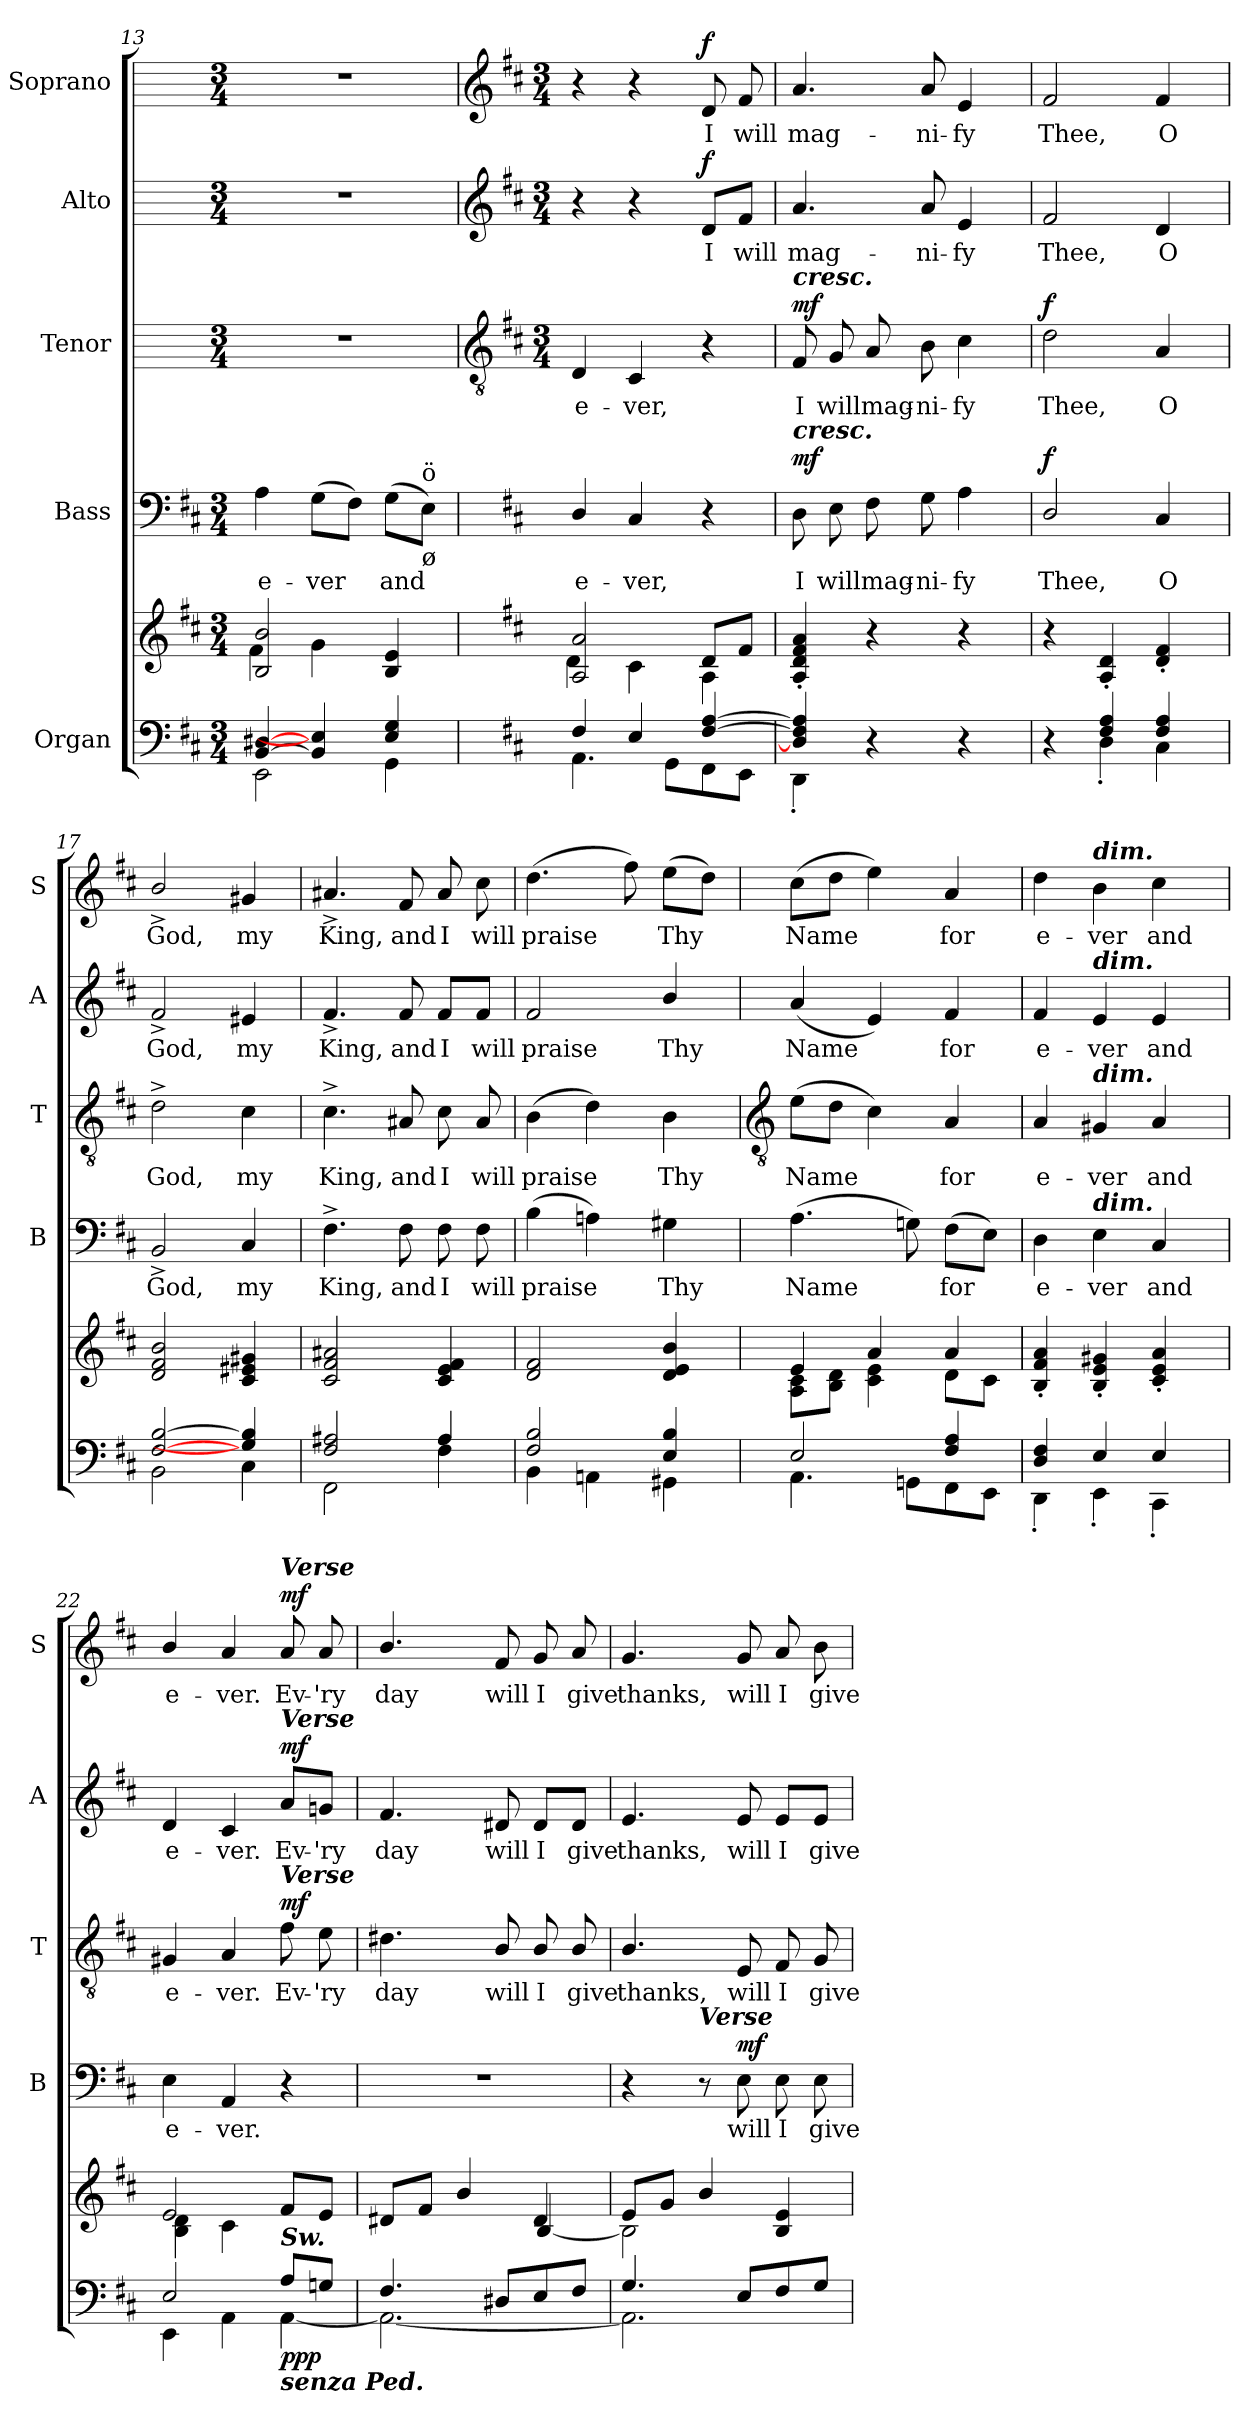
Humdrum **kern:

**kern	**kern	**dynam	**kern	**text	**dynam	**kern	**text	**dynam	**kern	**text	**dynam	**kern	**text	**dynam
*part5	*part5	*part5	*part4	*part4	*part4	*part3	*part3	*part3	*part2	*part2	*part2	*part1	*part1	*part1
*staff6	*staff5	*staff5/6	*staff4	*staff4	*staff4	*staff3	*staff3	*staff3	*staff2	*staff2	*staff2	*staff1	*staff1	*staff1
*I"Organ	*	*	*I"Bass	*	*	*I"Tenor	*	*	*I"Alto	*	*	*I"Soprano	*	*
*	*	*	*I'B	*	*	*I'T	*	*	*I'A	*	*	*I'S	*	*
*clefF4	*clefG2	*	*clefF4	*	*	*	*	*	*	*	*	*	*	*
*k[f#c#]	*k[f#c#]	*	*k[f#c#]	*	*	*	*	*	*	*	*	*	*	*
*D:	*D:	*	*D:	*	*	*	*	*	*	*	*	*	*	*
*M3/4	*M3/4	*	*M3/4	*	*	*M3/4	*	*	*M3/4	*	*	*M3/4	*	*
=13	=13	=13	=13	=13	=13	=13	=13	=13	=13	=13	=13	=13	=13	=13
*^	*^	*	*	*	*	*	*	*	*	*	*	*	*	*
!	!	!	!	!	!	!LO:LY:b	!	!	!	!	!	!	!	!	!	!
[4BB/ [4D#X/	2EE\	2B/ 2b/	4f#\	.	4A	e-	.	2.r	.	.	2.r	.	.	2.r	.	.
!	!	!	!	!	!	!LO:LY:b	!	!	!	!	!	!	!	!	!	!
4BB/] 4E/]	.	.	4g\	.	(>8GL	-ver	.	.	.	.	.	.	.	.	.	.
.	.	.	.	.	8F#J)	.	.	.	.	.	.	.	.	.	.	.
!	!	!	!	!	!	!LO:LY:b	!	!	!	!	!	!	!	!	!	!
4E/ 4G/	4GG\	4B/ 4e/	4ryy	.	(>8GL	and	.	.	.	.	.	.	.	.	.	.
!	!	!	!	!	!LO:TX:b:t=ø	!	!	!	!	!	!	!	!	!	!	!
!	!	!	!	!	!LO:TX:a:t=ö	!	!	!	!	!	!	!	!	!	!	!
.	.	.	.	.	8EJ)	.	.	.	.	.	.	.	.	.	.	.
!!LO:LB:g=z
=14	=14	=14	=14	=14	=14	=14	=14	=14	=14	=14	=14	=14	=14	=14	=14	=14
*	*	*	*	*	*	*	*	*clefGv2	*	*	*clefG2	*	*	*clefG2	*	*
*	*	*	*	*	*	*	*	*k[f#c#]	*	*	*k[f#c#]	*	*	*k[f#c#]	*	*
*	*	*	*	*	*	*	*	*D:	*	*	*D:	*	*	*D:	*	*
*	*	*	*	*	*	*	*	*M3/4	*	*	*M3/4	*	*	*M3/4	*	*
!	!	!	!	!	!	!LO:LY:b	!	!	!LO:LY:b	!	!	!	!	!	!	!
4F#/	4.AA\	2A/ 2a/	4d\	.	4D/	e-	.	4D	e-	.	4r	.	.	4r	.	.
!	!	!	!	!	!	!LO:LY:b	!	!	!LO:LY:b	!	!	!	!	!	!	!
4E/	.	.	4c#\	.	4C#	-ver,	.	4C#	-ver,	.	4r	.	.	4r	.	.
.	8GG\L	.	.	.	.	.	.	.	.	.	.	.	.	.	.	.
!	!	!	!	!	!	!	!	!	!	!	!	!LO:LY:b	!LO:DY:b	!	!LO:LY:b	!LO:DY:b
[4F#/ [4A/	8FF#\	8d/L	4A\	.	4r	.	.	4r	.	.	8d/L	I	f	8d	I	f
!	!	!	!	!	!	!	!	!	!	!	!	!LO:LY:b	!	!	!LO:LY:b	!
.	8EE\J	8f#/J	.	.	.	.	.	.	.	.	8f#/J	will	.	8f#	will	.
=15	=15	=15	=15	=15	=15	=15	=15	=15	=15	=15	=15	=15	=15	=15	=15	=15
!	!	!	!	!	!	!	!	!LO:TX:a:Bi:t=cresc.	!	!	!	!	!	!	!	!
!	!	!	!	!	!LO:TX:a:Bi:t=cresc.	!	!	!	!	!	!	!	!	!	!	!
!	!	!	!	!	!	!LO:LY:b	!LO:DY:b	!	!LO:LY:b	!LO:DY:b	!	!LO:LY:b	!	!	!LO:LY:b	!
4Dn/] 4F#/] 4A/]	4DD'\	4A/' 4d/' 4f#/' 4a/'	2ryy	.	8D	I	mf	8F#	I	mf	4.a	mag-	.	4.a	mag-	.
!	!	!	!	!	!	!LO:LY:b	!	!	!LO:LY:b	!	!	!	!	!	!	!
.	.	.	.	.	8E	will	.	8G	will	.	.	.	.	.	.	.
!	!	!	!	!	!	!LO:LY:b	!	!	!LO:LY:b	!	!	!	!	!	!	!
2ryy	4r	4r	.	.	8F#	mag-	.	8A	mag-	.	.	.	.	.	.	.
!	!	!	!	!	!	!LO:LY:b	!	!	!LO:LY:b	!	!	!LO:LY:b	!	!	!LO:LY:b	!
.	.	.	.	.	8G	-ni-	.	8B	-ni-	.	8a	-ni-	.	8a	-ni-	.
!	!	!	!	!	!	!LO:LY:b	!	!	!LO:LY:b	!	!	!LO:LY:b	!	!	!LO:LY:b	!
.	4r	4r	8ryy	.	4A	-fy	.	4c#	-fy	.	4e	-fy	.	4e	-fy	.
.	.	.	8ryy	.	.	.	.	.	.	.	.	.	.	.	.	.
=16	=16	=16	=16	=16	=16	=16	=16	=16	=16	=16	=16	=16	=16	=16	=16	=16
!	!	!	!	!	!	!LO:LY:b	!LO:DY:b	!	!LO:LY:b	!LO:DY:b	!	!LO:LY:b	!	!	!LO:LY:b	!
4ryy	4r	4r	2ryy	.	2D/	Thee,	f	2d	Thee,	f	2f#	Thee,	.	2f#	Thee,	.
4F#/ 4A/	4D'\	4A/' 4d/'	.	.	.	.	.	.	.	.	.	.	.	.	.	.
!	!	!	!	!	!	!LO:LY:b	!	!	!LO:LY:b	!	!	!LO:LY:b	!	!	!LO:LY:b	!
4F#/ 4A/	4C#\	4d/' 4f#/'	8ryy	.	4C#	O	.	4A	O	.	4d	O	.	4f#	O	.
.	.	.	8ryy	.	.	.	.	.	.	.	.	.	.	.	.	.
=17	=17	=17	=17	=17	=17	=17	=17	=17	=17	=17	=17	=17	=17	=17	=17	=17
!	!	!	!	!	!	!LO:LY:b	!	!	!LO:LY:b	!	!	!LO:LY:b	!	!	!LO:LY:b	!
[2F#/ [2B/	2BB\	2d/ 2f#/ 2b/	2.ryy	.	2BB^	God,	.	2d^	God,	.	2f#^	God,	.	2b^/	God,	.
!	!	!	!	!	!	!LO:LY:b	!	!	!LO:LY:b	!	!	!LO:LY:b	!	!	!LO:LY:b	!
4G#/] 4B/]	4C#\	4c#/ 4e#X/ 4g#X/	.	.	4C#	my	.	4c#	my	.	4e#X	my	.	4g#X	my	.
=18	=18	=18	=18	=18	=18	=18	=18	=18	=18	=18	=18	=18	=18	=18	=18	=18
!	!	!	!	!	!	!LO:LY:b	!	!	!LO:LY:b	!	!	!LO:LY:b	!	!	!LO:LY:b	!
2F#/ 2A#X/	2FF#\	2c#/ 2f#/ 2a#X/	2ryy	.	4.F#^	King,	.	4.c#^	King,	.	4.f#^	King,	.	4.a#X^	King,	.
!	!	!	!	!	!	!LO:LY:b	!	!	!LO:LY:b	!	!	!LO:LY:b	!	!	!LO:LY:b	!
.	.	.	.	.	8F#	and	.	8A#X	and	.	8f#	and	.	8f#	and	.
!	!	!	!	!	!	!LO:LY:b	!	!	!LO:LY:b	!	!	!LO:LY:b	!	!	!LO:LY:b	!
4A#/	4F#\	4c#/ 4e/ 4f#/	8ryy	.	8F#	I	.	8c#	I	.	8f#/L	I	.	8a#	I	.
!	!	!	!	!	!	!LO:LY:b	!	!	!LO:LY:b	!	!	!LO:LY:b	!	!	!LO:LY:b	!
.	.	.	8ryy	.	8F#	will	.	8A#	will	.	8f#/J	will	.	8cc#	will	.
=19	=19	=19	=19	=19	=19	=19	=19	=19	=19	=19	=19	=19	=19	=19	=19	=19
!	!	!	!	!	!	!LO:LY:b	!	!	!LO:LY:b	!	!	!LO:LY:b	!	!	!LO:LY:b	!
2F#/ 2B/	4BB\	2d/ 2f#/	2ryy	.	(>4B	praise	.	(>4B	praise	.	2f#	praise	.	(>4.dd	praise	.
.	4AAn\	.	.	.	4An)	.	.	4d)	.	.	.	.	.	.	.	.
.	.	.	.	.	.	.	.	.	.	.	.	.	.	8ff#)	.	.
!	!	!	!	!	!	!LO:LY:b	!	!	!LO:LY:b	!	!	!LO:LY:b	!	!	!LO:LY:b	!
4E/ 4B/	4GG#X\	4d/ 4e/ 4b/	8ryy	.	4G#X	Thy	.	4B	Thy	.	4b/	Thy	.	(>8eeL	Thy	.
.	.	.	8ryy	.	.	.	.	.	.	.	.	.	.	8ddJ)	.	.
!!LO:LB:g=z
=20	=20	=20	=20	=20	=20	=20	=20	=20	=20	=20	=20	=20	=20	=20	=20	=20
*	*	*	*	*	*	*	*	*clefGv2	*	*	*	*	*	*	*	*
!	!	!	!	!	!	!LO:LY:b	!	!	!LO:LY:b	!	!	!LO:LY:b	!	!	!LO:LY:b	!
2E/	4.AA\	4e/	8A\ 8c#\L	.	(>4.A	Name	.	(>8eL	Name	.	(<4a	Name	.	(>8cc#L	Name	.
.	.	.	8B\ 8d\J	.	.	.	.	8dJ	.	.	.	.	.	8ddJ	.	.
.	.	4a/	4c#\ 4e\	.	.	.	.	4c#)	.	.	4e)	.	.	4ee)	.	.
.	8GGn\L	.	.	.	8Gn)	.	.	.	.	.	.	.	.	.	.	.
!	!	!	!	!	!	!LO:LY:b	!	!	!LO:LY:b	!	!	!LO:LY:b	!	!	!LO:LY:b	!
4F#/ 4A/	8FF#\	4a/	8d\L	.	(>8F#L	for	.	4A	for	.	4f#	for	.	4a	for	.
.	8EE\J	.	8c#\J	.	8EJ)	.	.	.	.	.	.	.	.	.	.	.
=21	=21	=21	=21	=21	=21	=21	=21	=21	=21	=21	=21	=21	=21	=21	=21	=21
!	!	!	!	!	!	!LO:LY:b	!	!	!LO:LY:b	!	!	!LO:LY:b	!	!	!LO:LY:b	!
4D/ 4F#/	4DD'\	4B/' 4f#/' 4a/'	2ryy	.	4D	e-	.	4A	e-	.	4f#	e-	.	4dd	e-	.
!	!	!	!	!	!	!	!	!	!	!	!	!	!	!LO:TX:a:Bi:t=dim.	!	!
!	!	!	!	!	!	!	!	!	!	!	!LO:TX:a:Bi:t=dim.	!	!	!	!	!
!	!	!	!	!	!	!	!	!LO:TX:a:Bi:t=dim.	!	!	!	!	!	!	!	!
!	!	!	!	!	!LO:TX:a:Bi:t=dim.	!	!	!	!	!	!	!	!	!	!	!
!	!	!	!	!	!	!LO:LY:b	!	!	!LO:LY:b	!	!	!LO:LY:b	!	!	!LO:LY:b	!
4E/	4EE'\	4B/' 4e/' 4g#X/'	.	.	4E	-ver	.	4G#X	-ver	.	4e	-ver	.	4b	-ver	.
!	!	!	!	!	!	!LO:LY:b	!	!	!LO:LY:b	!	!	!LO:LY:b	!	!	!LO:LY:b	!
4E/	4CC#'\	4c#/' 4e/' 4a/'	8ryy	.	4C#	and	.	4A	and	.	4e	and	.	4cc#	and	.
.	.	.	8ryy	.	.	.	.	.	.	.	.	.	.	.	.	.
=22	=22	=22	=22	=22	=22	=22	=22	=22	=22	=22	=22	=22	=22	=22	=22	=22
!	!	!	!	!	!	!LO:LY:b	!	!	!LO:LY:b	!	!	!LO:LY:b	!	!	!LO:LY:b	!
2E/	4EE\	2e/	4B\ 4d\	.	4E	e-	.	4G#X	e-	.	4d	e-	.	4b/	e-	.
!	!	!	!	!	!	!LO:LY:b	!	!	!LO:LY:b	!	!	!LO:LY:b	!	!	!LO:LY:b	!
.	4AA\	.	4c#\	.	4AA	-ver.	.	4A	-ver.	.	4c#	-ver.	.	4a	-ver.	.
!	!	!	!	!	!	!	!	!	!	!	!	!	!	!LO:TX:a:Bi:t=Verse	!	!
!	!	!	!	!	!	!	!	!	!	!	!LO:TX:a:Bi:t=Verse	!	!	!	!	!
!	!	!	!	!	!	!	!	!LO:TX:a:Bi:t=Verse	!	!	!	!	!	!	!	!
!LO:TX:a:Bi:t=Sw.	!	!	!	!	!	!	!	!	!	!	!	!	!	!	!	!
!LO:TX:b:Bi:t=senza Ped.	!	!	!	!	!	!	!	!	!	!	!	!	!	!	!	!
!	!	!	!	!LO:DY:b=2	!	!	!	!	!LO:LY:b	!	!	!LO:LY:b	!	!	!LO:LY:b	!
!	!	!	!	!LO:DY:n=1:b=2	!	!	!	!	!	!	!	!	!	!	!	!
!	!	!	!	!LO:DY:n=2:b	!	!	!	!	!	!LO:DY:b	!	!	!LO:DY:b	!	!	!LO:DY:b
8A/L	[4AA\	8f#/L	4ryy	p p p	4r	.	.	8f#	Ev-	mf	8a/L	Ev-	mf	8a	Ev-	mf
!	!	!	!	!	!	!	!	!	!LO:LY:b	!	!	!LO:LY:b	!	!	!LO:LY:b	!
8Gn/J	.	8e/J	.	.	.	.	.	8e	-'ry	.	8gn/J	-'ry	.	8a	-'ry	.
=23	=23	=23	=23	=23	=23	=23	=23	=23	=23	=23	=23	=23	=23	=23	=23	=23
!	!	!	!	!	!LO:N:vis=1	!	!	!	!LO:LY:b	!	!	!LO:LY:b	!	!	!LO:LY:b	!
4.F#/	2.AA\_	8d#X/L	2ryy	.	2.r	.	.	4.d#X\	day	.	4.f#/	day	.	4.b/	day	.
.	.	8f#/J	.	.	.	.	.	.	.	.	.	.	.	.	.	.
.	.	4b/	.	.	.	.	.	.	.	.	.	.	.	.	.	.
!	!	!	!	!	!	!	!	!	!LO:LY:b	!	!	!LO:LY:b	!	!	!LO:LY:b	!
8D#X/L	.	.	.	.	.	.	.	8B/	will	.	8d#X/	will	.	8f#/	will	.
!	!	!	!	!	!	!	!	!	!LO:LY:b	!	!	!LO:LY:b	!	!	!LO:LY:b	!
8E/	.	4d#/	[4B/	.	.	.	.	8B/	I	.	8d#/L	I	.	8g	I	.
!	!	!	!	!	!	!	!	!	!LO:LY:b	!	!	!LO:LY:b	!	!	!LO:LY:b	!
8F#/J	.	.	.	.	.	.	.	8B/	give	.	8d#/J	give	.	8a	give	.
=24	=24	=24	=24	=24	=24	=24	=24	=24	=24	=24	=24	=24	=24	=24	=24	=24
!	!	!	!	!	!	!	!	!	!LO:LY:b	!	!	!LO:LY:b	!	!	!LO:LY:b	!
4.G/	2.AA\]	8e/L	2B\]	.	4r	.	.	4.B/	thanks,	.	4.e	thanks,	.	4.g	thanks,	.
.	.	8g/J	.	.	.	.	.	.	.	.	.	.	.	.	.	.
!	!	!	!	!	!LO:TX:a:Bi:t=Verse	!	!	!	!	!	!	!	!	!	!	!
.	.	4b/	.	.	8r	.	.	.	.	.	.	.	.	.	.	.
!	!	!	!	!	!	!LO:LY:b	!LO:DY:b	!	!LO:LY:b	!	!	!LO:LY:b	!	!	!LO:LY:b	!
8E/L	.	.	.	.	8E	will	mf	8E	will	.	8e	will	.	8g	will	.
!	!	!	!	!	!	!LO:LY:b	!	!	!LO:LY:b	!	!	!LO:LY:b	!	!	!LO:LY:b	!
8F#/	.	4B/ 4e/	4ryy	.	8E	I	.	8F#	I	.	8e/L	I	.	8a	I	.
!	!	!	!	!	!	!LO:LY:b	!	!	!LO:LY:b	!	!	!LO:LY:b	!	!	!LO:LY:b	!
8G/J	.	.	.	.	8E	give	.	8G	give	.	8e/J	give	.	8b	give	.
*v	*v	*	*	*	*	*	*	*	*	*	*	*	*	*	*	*
*	*v	*v	*	*	*	*	*	*	*	*	*	*	*	*	*
=	=	=	=	=	=	=	=	=	=	=	=	=	=	=
*-	*-	*-	*-	*-	*-	*-	*-	*-	*-	*-	*-	*-	*-	*-
